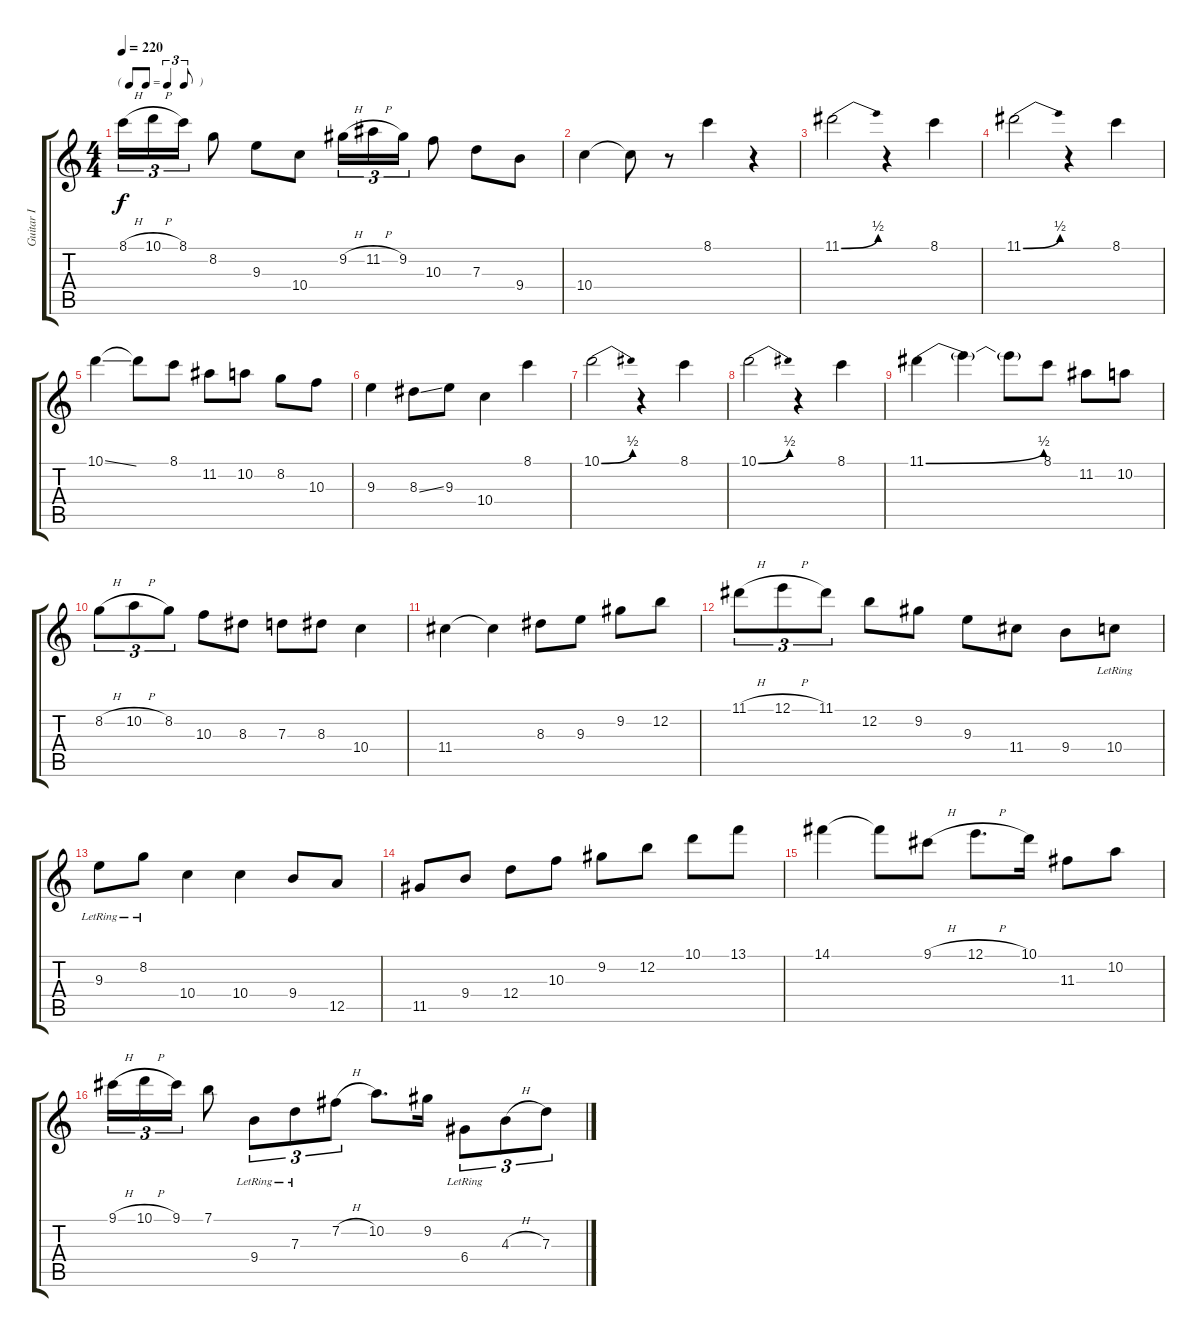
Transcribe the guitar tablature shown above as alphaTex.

\track ("Guitar I" "Guitar I") {instrument acousticguitarsteel}
\staff {score tabs}
\tuning (E4 B3 G3 D3 A2 E2) {hide}
\ts (4 4)
\tf triplet8th
\tempo 220
\clef g2
\ks c
8.1{h}.16{tu (3 2) dy f} 10.1{h}.16{tu (3 2)} 8.1.16{tu (3 2)} 8.2.8 9.3.8 10.4.8 9.2{h}.16{tu (3 2)} 11.2{h}.16{tu (3 2)} 9.2.16{tu (3 2)} 10.3.8 7.3.8 9.4.8 |
10.4.4 10.4{t}.8 r.8 8.1.4 r.4 |
11.1{be (bend 0 0 60 2)}.2 r.4 8.1.4 |
11.1{be (bend 0 0 60 2)}.2 r.4 8.1.4 |
10.1{ss}.4 10.1{t}.8 8.1.8 11.2.8 10.2.8 8.2.8 10.3.8 |
9.3.4 8.3{ss}.8 9.3.8 10.4.4 8.1.4 |
10.1{be (bend 0 0 60 2)}.2 r.4 8.1.4 |
10.1{be (bend 0 0 60 2)}.2 r.4 8.1.4 |
11.1{be (bend 0 0 60 2)}.4 11.1{t}.4 11.1{t}.8 8.1.8 11.2.8 10.2.8 |
8.2{h}.8{tu (3 2)} 10.2{h}.8{tu (3 2)} 8.2.8{tu (3 2)} 10.3.8 8.3.8 7.3.8 8.3.8 10.4.4 |
11.4.4 11.4{t}.4 8.3.8 9.3.8 9.2.8 12.2.8 |
11.1{h}.8{tu (3 2)} 12.1{h}.8{tu (3 2)} 11.1.8{tu (3 2)} 12.2.8 9.2.8 9.3.8 11.4.8 9.4.8 10.4{lr}.8 |
9.3{lr}.8 8.2{lr}.8 10.4.4 10.4.4 9.4.8 12.5.8 |
11.5.8 9.4.8 12.4.8 10.3.8 9.2.8 12.2.8 10.1.8 13.1.8 |
14.1.4 14.1{t}.8 9.1{h}.8 12.1{h}.8{d} 10.1.16 11.3.8 10.2.8 |
9.1{h}.16{tu (3 2)} 10.1{h}.16{tu (3 2)} 9.1.16{tu (3 2)} 7.1.8 9.4{lr}.8{tu (3 2)} 7.3{lr}.8{tu (3 2)} 7.2{h}.8{tu (3 2)} 10.2.8{d} 9.2.16 6.4{lr}.8{tu (3 2)} 4.3{h}.8{tu (3 2)} 7.3.8{tu (3 2)}
